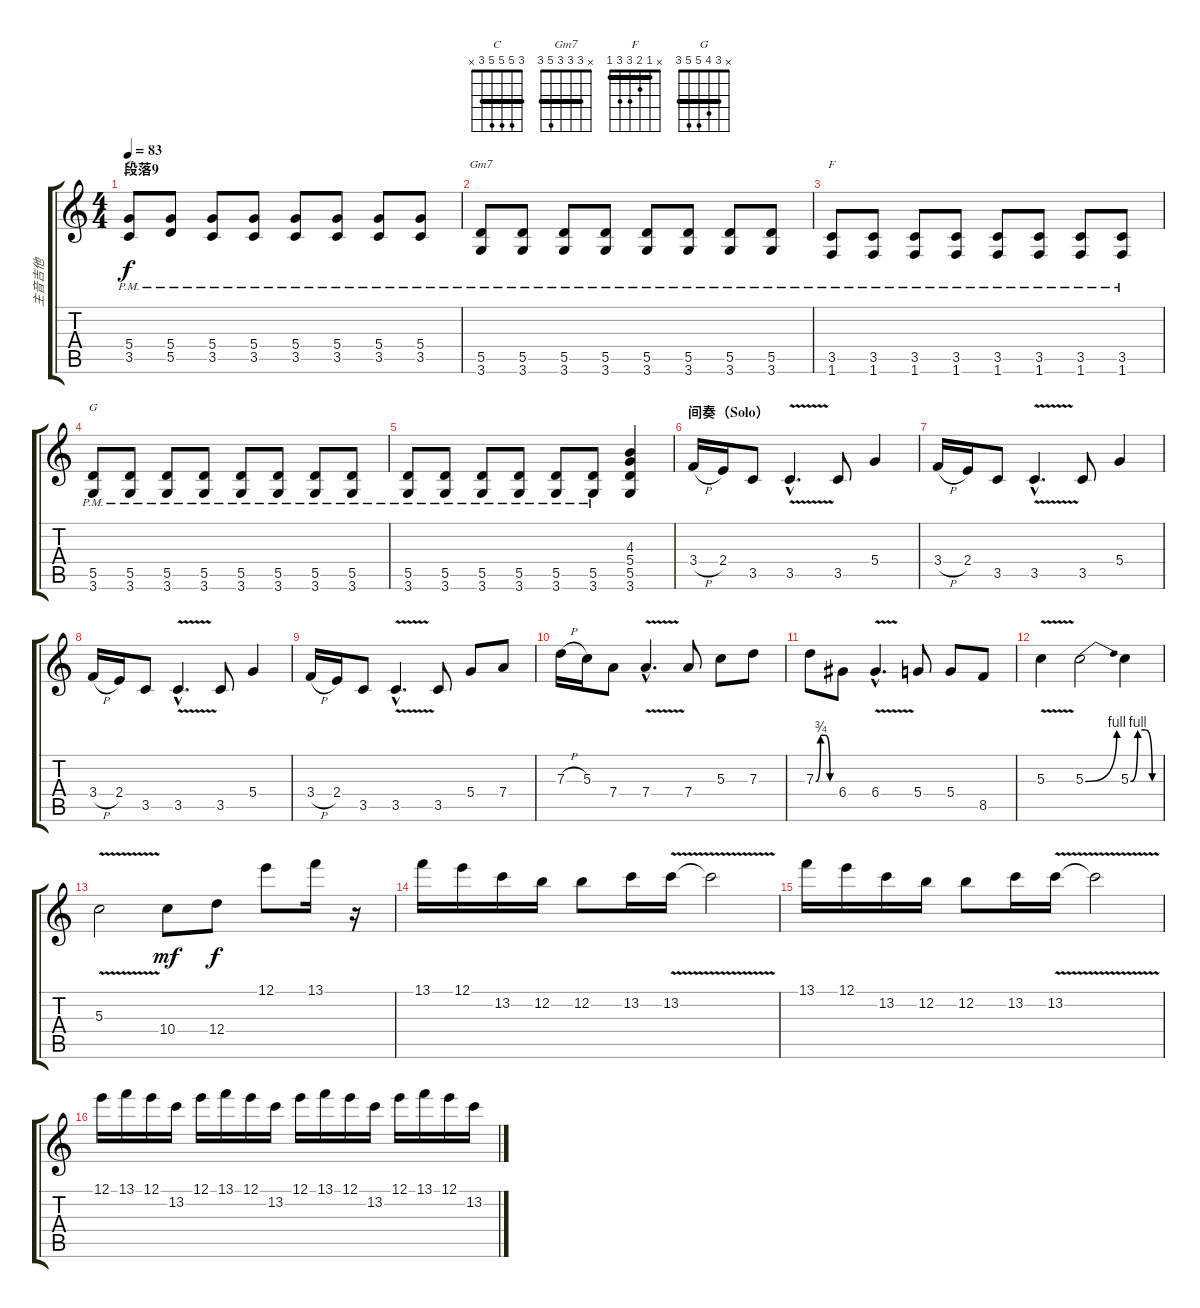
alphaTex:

\track ("主音吉他" "主音吉他") {instrument distortionguitar}
\staff {score tabs}
\tuning (E4 B3 G3 D3 A2 E2) {hide}
\chord ("C" 3 5 5 5 3 x) {barre 3}
\chord ("Gm7" x 3 3 3 5 3) {barre 3}
\chord ("F" x 1 2 3 3 1) {barre 1}
\chord ("G" x 3 4 5 5 3) {barre 3}
\ts (4 4)
\section ("" "段落9")
\tempo 83
\clef g2
\ks c
(5.4{pm} 3.5{pm}).8{ch "C" dy f} (5.4{pm} 5.5{pm}).8 (5.4{pm} 3.5{pm}).8 (5.4{pm} 3.5{pm}).8 (5.4{pm} 3.5{pm}).8 (5.4{pm} 3.5{pm}).8 (5.4{pm} 3.5{pm}).8 (5.4{pm} 3.5{pm}).8 |
(5.5{pm} 3.6{pm}).8{ch "Gm7"} (5.5{pm} 3.6{pm}).8 (5.5{pm} 3.6{pm}).8 (5.5{pm} 3.6{pm}).8 (5.5{pm} 3.6{pm}).8 (5.5{pm} 3.6{pm}).8 (5.5{pm} 3.6{pm}).8 (5.5{pm} 3.6{pm}).8 |
(3.5{pm} 1.6{pm}).8{ch "F"} (3.5{pm} 1.6{pm}).8 (3.5{pm} 1.6{pm}).8 (3.5{pm} 1.6{pm}).8 (3.5{pm} 1.6{pm}).8 (3.5{pm} 1.6{pm}).8 (3.5{pm} 1.6{pm}).8 (3.5{pm} 1.6{pm}).8 |
(5.5{pm} 3.6{pm}).8{ch "G"} (5.5{pm} 3.6{pm}).8 (5.5{pm} 3.6{pm}).8 (5.5{pm} 3.6{pm}).8 (5.5{pm} 3.6{pm}).8 (5.5{pm} 3.6{pm}).8 (5.5{pm} 3.6{pm}).8 (5.5{pm} 3.6{pm}).8 |
(5.5{pm} 3.6{pm}).8 (5.5{pm} 3.6{pm}).8 (5.5{pm} 3.6{pm}).8 (5.5{pm} 3.6{pm}).8 (5.5{pm} 3.6{pm}).8 (5.5{pm} 3.6{pm}).8 (4.3 5.4 5.5 3.6).4 |
\section ("" "间奏（Solo）")
3.4{h}.16{volume 13} 2.4.16 3.5.8 3.5{v hac}.4{d} 3.5.8 5.4.4 |
3.4{h}.16 2.4.16 3.5.8 3.5{v hac}.4{d} 3.5.8 5.4.4 |
3.4{h}.16 2.4.16 3.5.8 3.5{v hac}.4{d} 3.5.8 5.4.4 |
3.4{h}.16 2.4.16 3.5.8 3.5{v hac}.4{d} 3.5.8 5.4.8 7.4.8 |
7.3{h}.16 5.3.16 7.4.8 7.4{v hac}.4{d} 7.4.8 5.3.8 7.3.8 |
7.3{be (custom 0 0 15 3 30 3 45 0 60 0)}.8 6.4.8 6.4{v hac}.4{d} 5.4.8 5.4.8 8.5.8 |
5.3{v}.4 5.3{be (bend 0 0 60 4)}.2 5.3{be (custom 0 0 15 4 30 4 45 0 60 0)}.4 |
5.3{v}.2 10.4.8{dy mf} 12.4.8{dy f} 12.1.8 13.1.16 r.16 |
13.1.16 12.1.16 13.2.16 12.2.16 12.2.8 13.2.16 13.2{v}.16 13.2{t}.2 |
13.1.16 12.1.16 13.2.16 12.2.16 12.2.8 13.2.16 13.2{v}.16 13.2{t}.2 |
12.1.16 13.1.16 12.1.16 13.2.16 12.1.16 13.1.16 12.1.16 13.2.16 12.1.16 13.1.16 12.1.16 13.2.16 12.1.16 13.1.16 12.1.16 13.2.16
